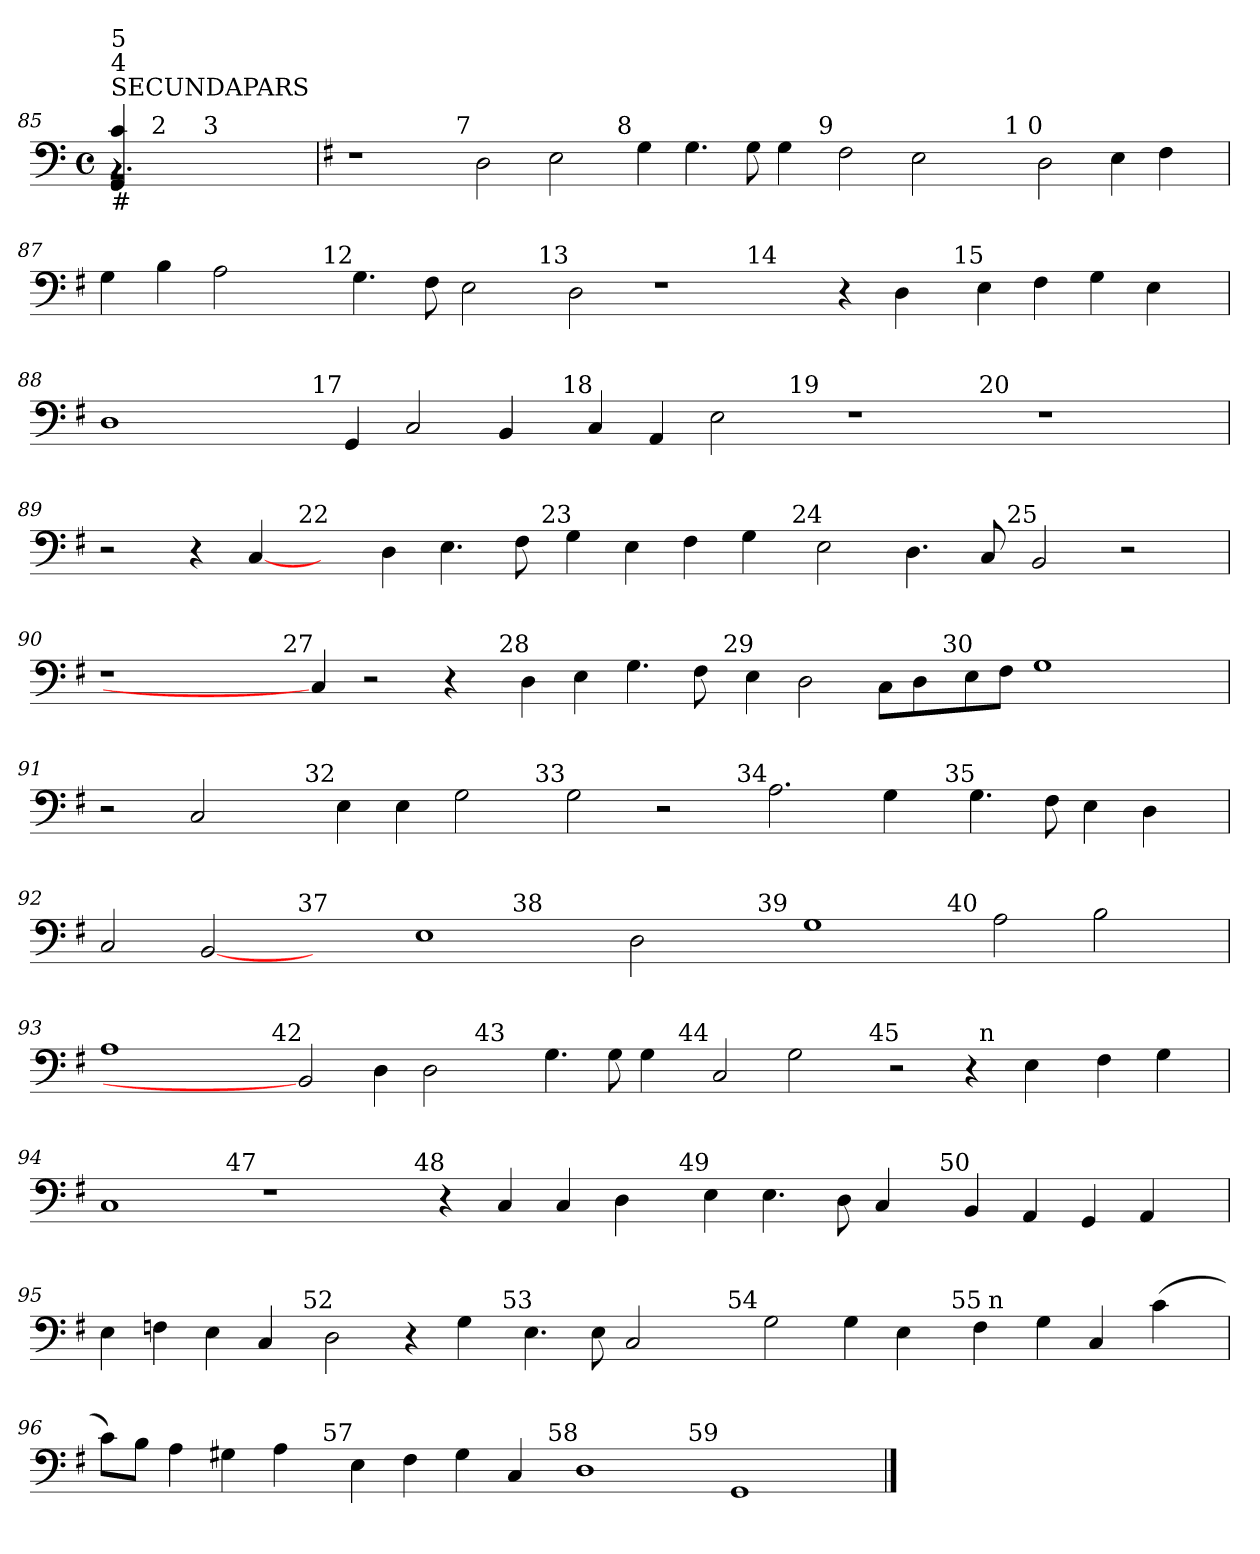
**kern
*part1
*staff1
!!LO:LB:g=z
*clefF4
*k[]
*C:
*M4/4
*met(c)
=85
*^
*	*^
!LO:TX:a:t=SECUNDAPARS	!	!
!LO:TX:b:t=#	!	!
!LO:TX:a:t=4	!	!
!LO:TX:a:t=5	!	!
!	!	!LO:N:vis=1
*	*	*^
8.ryy	4GG/ 4c/	4.rC	1rC
!LO:TX:a:t=2	!	!	!
2...ryy	.	.	.
.	2..ryy	.	.
!	!	!LO:TX:a:t=3	!
.	.	2.ryy	.
.	.	.	8ryy
*v	*v	*v	*v
!!LO:LB:g=z
=86
*k[f#]
*G:
*^
*	*^
1r	2...ryy	1ryy
!	!LO:TX:a:t=7	!
.	1ryy	.
2D\	.	1ryy
2E\	.	.
!	!LO:TX:a:t=8	!
.	1ryy	.
4G\	.	1ryy
4.G\	.	.
8G\	.	.
4G\	.	.
!	!LO:TX:a:t=9	!
.	1ryy	.
2F#\	.	2ryy
2E\	.	4ryy
.	.	8ryy
.	.	32ryy
!	!	!LO:TX:a:t=1 0
.	.	1ryy
.	1ryy	.
2D\	.	.
4E\	.	.
4F#\	.	.
.	.	16.ryy
.	16ryy	.
!!LO:LB:g=z	!!	!!
=87	=87	=87
4G\	2ryy	1ryy
4B\	.	.
2A\	4ryy	.
.	8ryy	.
.	32ryy	.
!	!LO:TX:a:t=12	!
.	1ryy	.
4.G\	.	1ryy
8F#\	.	.
2E\	.	.
!	!LO:TX:a:t=13	!
.	1ryy	.
2D\	.	2...ryy
1r	.	.
.	1ryy	.
!	!	!LO:TX:a:t=14
.	.	1ryy
4r	.	.
4D\	.	.
.	1ryy	.
!	!	!LO:TX:a:t=15
.	.	1ryy
4E\	.	.
4F#\	.	.
4G\	.	.
4E\	.	.
.	16.ryy	.
.	.	16ryy
!!LO:LB:g=z	!!	!!
=88	=88	=88
*	*	*^
1D	2ryy	1ryy	1ryy
.	4ryy	.	.
.	8ryy	.	.
.	32ryy	.	.
!	!LO:TX:a:t=17	!	!
.	1ryy	.	.
4GG/	.	2...ryy	1...ryy
2C/	.	.	.
4BB/	.	.	.
.	1ryy	.	.
!	!	!LO:TX:a:t=18	!
.	.	1ryy	.
4C/	.	.	.
4AA/	.	.	.
2E\	.	.	.
!	!	!	!LO:TX:a:t=19
.	.	.	1ryy
.	1ryy	.	.
.	.	1ryy	.
1r	.	.	.
!	!	!	!LO:TX:a:t=20
.	.	.	1ryy
.	1ryy	.	.
.	.	1ryy	.
1r	.	.	.
.	.	.	8ryy
.	16.ryy	.	.
.	.	16ryy	.
*	*v	*v	*v
!!LO:LB:g=z
=89	=89
2r	2...ryy
4r	.
[4C/	.
!	!LO:TX:a:t=22
.	1ryy
4ryy	.
4D\	.
4.E\	.
8F#\	.
!	!LO:TX:a:t=23
.	1ryy
4G\	.
4E\	.
4F#\	.
4G\	.
!	!LO:TX:a:t=24
.	1ryy
2E\	.
4.D\	.
8C/	.
!	!LO:TX:a:t=25
.	1ryy
2BB/	.
2r	.
.	16ryy
!!LO:LB:g=z	!!
=90	=90
*	*^
1r	2ryy	1ryy
.	4ryy	.
.	8ryy	.
.	32ryy	.
!	!LO:TX:a:t=27	!
.	1ryy	.
4C/]	.	2...ryy
2r	.	.
4r	.	.
.	1ryy	.
!	!	!LO:TX:a:t=28
.	.	1ryy
4D\	.	.
4E\	.	.
4.G\	.	.
8F#\	.	.
.	1ryy	.
!	!	!LO:TX:a:t=29
.	.	1ryy
4E\	.	.
2D\	.	.
8C\L	.	.
8D\	.	.
.	1ryy	.
!	!	!LO:TX:a:t=30
.	.	1ryy
8E\	.	.
8F#\J	.	.
1G	.	.
.	4ryy	.
.	.	4ryy
.	16.ryy	.
.	.	16ryy
!!LO:LB:g=z	!!	!!
=91	=91	=91
2r	2ryy	1ryy
2C/	4ryy	.
.	8ryy	.
.	32ryy	.
!	!LO:TX:a:t=32	!
.	1ryy	.
4E\	.	1ryy
4E\	.	.
2G\	.	.
!	!LO:TX:a:t=33	!
.	1ryy	.
2G\	.	1ryy
2r	.	.
!	!LO:TX:a:t=34	!
.	1ryy	.
2.A\	.	2...ryy
4G\	.	.
.	1ryy	.
!	!	!LO:TX:a:t=35
.	.	1ryy
4.G\	.	.
8F#\	.	.
4E\	.	.
4D\	.	.
.	16.ryy	.
.	.	16ryy
!!LO:LB:g=z	!!	!!
=92	=92	=92
2C/	2ryy	1ryy
[2BB	4...ryy	.
!	!LO:TX:a:t=37	!
.	1ryy	.
2ryy	.	1ryy
1E	.	.
!	!LO:TX:a:t=38	!
.	1ryy	.
.	.	2ryy
2D\	.	4ryy
.	.	8ryy
.	.	32ryy
!	!	!LO:TX:a:t=39
.	.	1ryy
.	1ryy	.
1G	.	.
!	!	!LO:TX:a:t=40
.	.	1ryy
.	1ryy	.
2A\	.	.
2B\	.	.
.	.	16.ryy
.	32ryy	.
!!LO:LB:g=z	!!	!!
=93	=93	=93
*	*	*^
1A	2ryy	1ryy	1ryy
.	4ryy	.	.
.	8ryy	.	.
.	32ryy	.	.
!	!LO:TX:a:t=42	!	!
.	1ryy	.	.
2BB]	.	2...ryy	1ryy
4D\	.	.	.
2D\	.	.	.
.	1ryy	.	.
!	!	!LO:TX:a:t=43	!
.	.	1ryy	.
.	.	.	1ryy
4.G\	.	.	.
8G\	.	.	.
4G\	.	.	.
!	!LO:TX:a:t=44	!	!
.	1ryy	.	.
.	.	1ryy	.
2C/	.	.	1ryy
2G\	.	.	.
.	1ryy	.	.
!	!	!LO:TX:a:t=45	!
.	.	1ryy	.
2r	.	.	2ryy
4r	.	.	32ryy
!	!	!	!LO:TX:a:t=n
.	.	.	2ryy
4E\	.	.	.
.	2ryy	.	.
.	.	2ryy	.
4F#\	.	.	.
.	.	.	4...ryy
4G\	.	.	.
.	16.ryy	.	.
.	.	16ryy	.
*	*	*v	*v
!!LO:LB:g=z
=94	=94	=94
1C	2..ryy	1ryy
!	!LO:TX:a:t=47	!
.	1ryy	.
1r	.	2...ryy
.	1ryy	.
!	!	!LO:TX:a:t=48
.	.	1ryy
4r	.	.
4C/	.	.
4C/	.	.
4D\	.	.
.	1ryy	.
!	!	!LO:TX:a:t=49
.	.	1ryy
4E\	.	.
4.E\	.	.
8D\	.	.
4C/	.	.
.	1ryy	.
!	!	!LO:TX:a:t=50
.	.	1ryy
4BB/	.	.
4AA/	.	.
4GG/	.	.
4AA/	.	.
.	8ryy	.
.	.	16ryy
!!LO:LB:g=z	!!	!!
=95	=95	=95
*	*	*^
4E\	2...ryy	1ryy	1ryy
4Fn\	.	.	.
4E\	.	.	.
4C/	.	.	.
!	!LO:TX:a:t=52	!	!
.	1ryy	.	.
2D\	.	1ryy	1ryy
4r	.	.	.
4G\	.	.	.
!	!LO:TX:a:t=53	!	!
.	1ryy	.	.
4.E\	.	2ryy	1ryy
8E\	.	.	.
2C/	.	4ryy	.
.	.	8ryy	.
.	.	32ryy	.
!	!	!LO:TX:a:t=54	!
.	.	1ryy	.
.	1ryy	.	.
2G\	.	.	1ryy
4G\	.	.	.
4E\	.	.	.
.	.	1ryy	.
!	!LO:TX:a:t=55	!	!
.	1ryy	.	.
4F\	.	.	32ryy
!	!	!	!LO:TX:a:t=n
.	.	.	2ryy
4G\	.	.	.
4C/	.	.	.
.	.	.	4...ryy
(>4c\	.	.	.
.	.	16.ryy	.
.	16ryy	.	.
*	*	*v	*v
!!LO:LB:g=z
=96	=96	=96
8c\L)	2ryy	1ryy
8B\J	.	.
4A\	.	.
4G#X\	4ryy	.
4A\	8ryy	.
.	32ryy	.
!	!LO:TX:a:t=57	!
.	1ryy	.
4E\	.	1...ryy
4F#\	.	.
4G#\	.	.
4C/	.	.
!	!LO:TX:a:t=58	!
.	1ryy	.
1D	.	.
!	!	!LO:TX:a:t=59
.	.	1ryy
.	1ryy	.
1GG	.	.
.	.	8ryy
.	16.ryy	.
*v	*v	*v
==
*-
